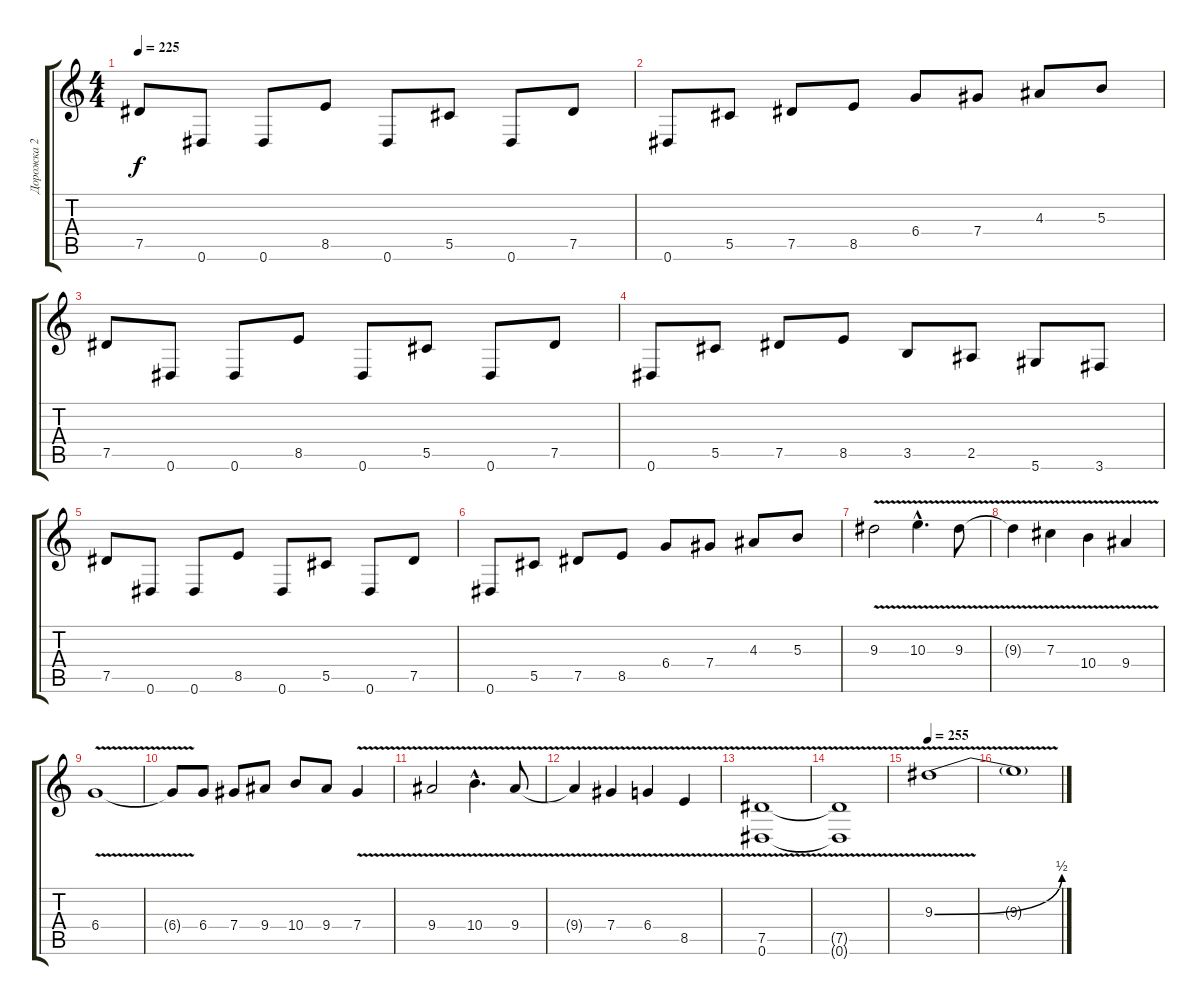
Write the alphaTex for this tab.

\track ("Дорожка 2" "Дорожка 2") {instrument distortionguitar}
\staff {score tabs}
\tuning (Eb4 Bb3 Gb3 Db3 Ab2 Eb2) {hide}
\ts (4 4)
\tempo 225
\clef g2
\ks c
7.5.8{dy f} 0.6.8 0.6.8 8.5.8 0.6.8 5.5.8 0.6.8 7.5.8 |
0.6.8 5.5.8 7.5.8 8.5.8 6.4.8 7.4.8 4.3.8 5.3.8 |
7.5.8 0.6.8 0.6.8 8.5.8 0.6.8 5.5.8 0.6.8 7.5.8 |
0.6.8 5.5.8 7.5.8 8.5.8 3.5.8 2.5.8 5.6.8 3.6.8 |
7.5.8 0.6.8 0.6.8 8.5.8 0.6.8 5.5.8 0.6.8 7.5.8 |
0.6.8 5.5.8 7.5.8 8.5.8 6.4.8 7.4.8 4.3.8 5.3.8 |
9.3{v}.2{instrument overdrivenguitar} 10.3{v hac}.4{d} 9.3{v}.8 |
9.3{t}.4 7.3{v}.4 10.4{v}.4 9.4{v}.4 |
6.4{v}.1 |
6.4{t}.8 6.4.8 7.4.8 9.4.8 10.4.8 9.4.8 7.4{v}.4 |
9.4{v}.2 10.4{v hac}.4{d} 9.4{v}.8 |
9.4{t}.4 7.4{v}.4 6.4{v}.4 8.5{v}.4 |
(7.5{v} 0.6).1 |
(7.5{t} 0.6{t}).1 |
\tempo 255
9.3{be (bend 0 0 60 2) v}.1 |
9.3{t}.1
